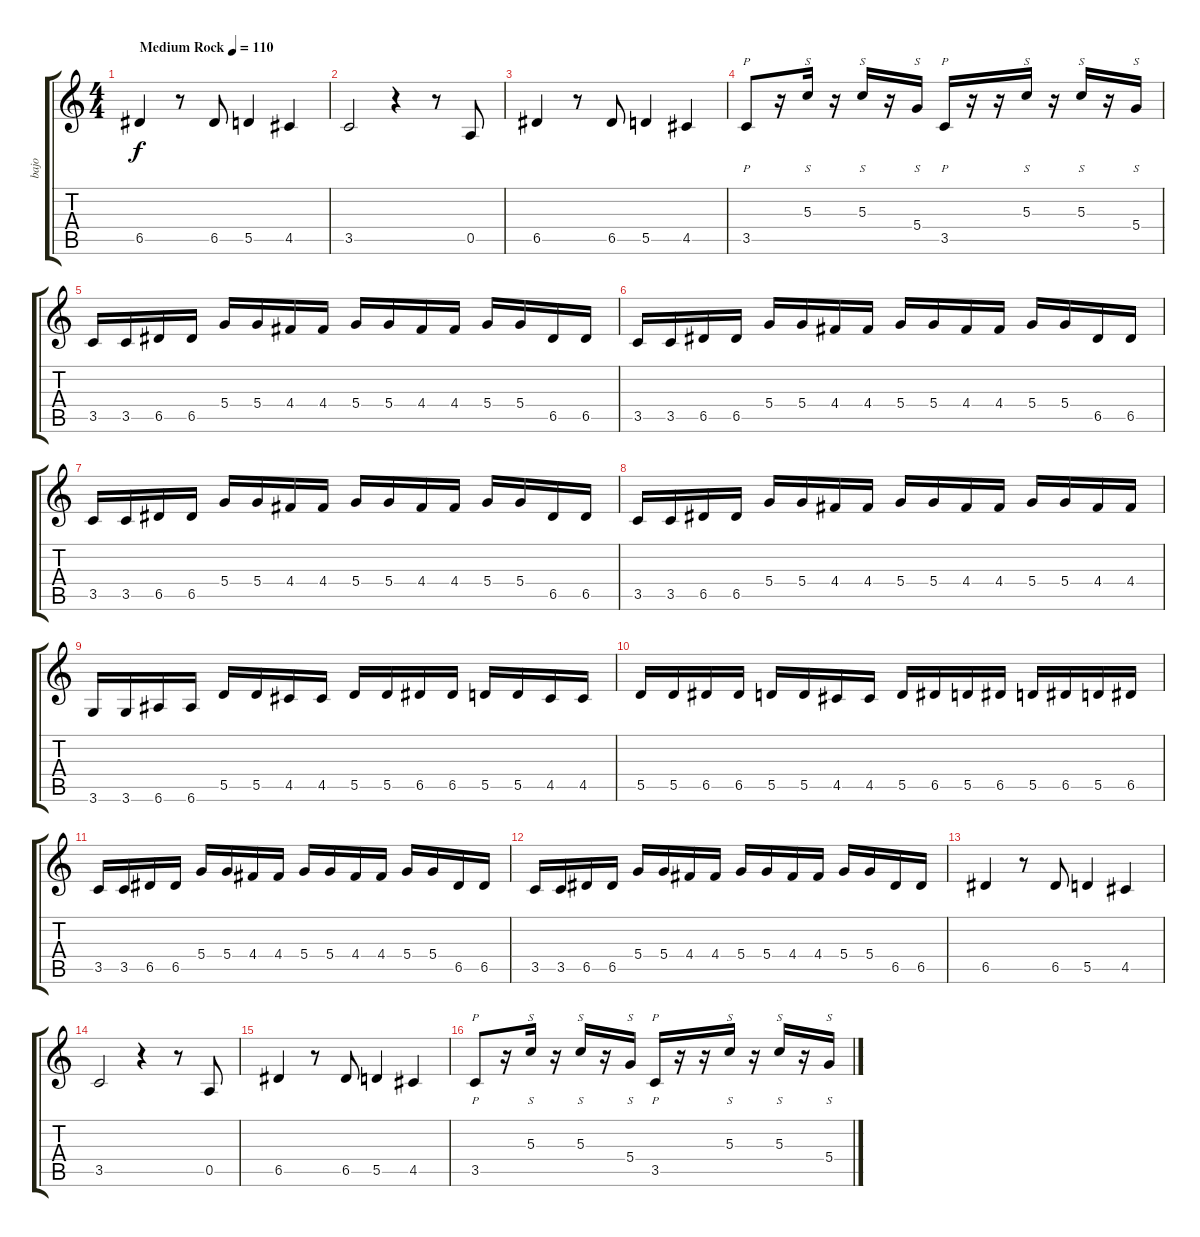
\track ("bajo" "bajo") {instrument electricbasspick}
\staff {score tabs}
\tuning (E4 B3 G3 D3 A2 E2) {hide}
\ts (4 4)
\tempo (110 "Medium Rock")
\clef g2
\ks c
6.5.4{dy f instrument electricbasspick} r.8 6.5.8 5.5.4 4.5.4 |
3.5.2 r.4 r.8 0.5.8 |
6.5.4 r.8 6.5.8 5.5.4 4.5.4 |
3.5.8{p} r.16 5.3.16{s} r.16 5.3.16{s} r.16 5.4.16{s} 3.5.16{p} r.16 r.16 5.3.16{s} r.16 5.3.16{s} r.16 5.4.16{s} |
3.5.16 3.5.16 6.5.16 6.5.16 5.4.16 5.4.16 4.4.16 4.4.16 5.4.16 5.4.16 4.4.16 4.4.16 5.4.16 5.4.16 6.5.16 6.5.16 |
3.5.16 3.5.16 6.5.16 6.5.16 5.4.16 5.4.16 4.4.16 4.4.16 5.4.16 5.4.16 4.4.16 4.4.16 5.4.16 5.4.16 6.5.16 6.5.16 |
3.5.16 3.5.16 6.5.16 6.5.16 5.4.16 5.4.16 4.4.16 4.4.16 5.4.16 5.4.16 4.4.16 4.4.16 5.4.16 5.4.16 6.5.16 6.5.16 |
3.5.16 3.5.16 6.5.16 6.5.16 5.4.16 5.4.16 4.4.16 4.4.16 5.4.16 5.4.16 4.4.16 4.4.16 5.4.16 5.4.16 4.4.16 4.4.16 |
3.6.16 3.6.16 6.6.16 6.6.16 5.5.16 5.5.16 4.5.16 4.5.16 5.5.16 5.5.16 6.5.16 6.5.16 5.5.16 5.5.16 4.5.16 4.5.16 |
5.5.16 5.5.16 6.5.16 6.5.16 5.5.16 5.5.16 4.5.16 4.5.16 5.5.16 6.5.16 5.5.16 6.5.16 5.5.16 6.5.16 5.5.16 6.5.16 |
3.5.16 3.5.16 6.5.16 6.5.16 5.4.16 5.4.16 4.4.16 4.4.16 5.4.16 5.4.16 4.4.16 4.4.16 5.4.16 5.4.16 6.5.16 6.5.16 |
3.5.16 3.5.16 6.5.16 6.5.16 5.4.16 5.4.16 4.4.16 4.4.16 5.4.16 5.4.16 4.4.16 4.4.16 5.4.16 5.4.16 6.5.16 6.5.16 |
6.5.4 r.8 6.5.8 5.5.4 4.5.4 |
3.5.2 r.4 r.8 0.5.8 |
6.5.4 r.8 6.5.8 5.5.4 4.5.4 |
3.5.8{p} r.16 5.3.16{s} r.16 5.3.16{s} r.16 5.4.16{s} 3.5.16{p} r.16 r.16 5.3.16{s} r.16 5.3.16{s} r.16 5.4.16{s}
